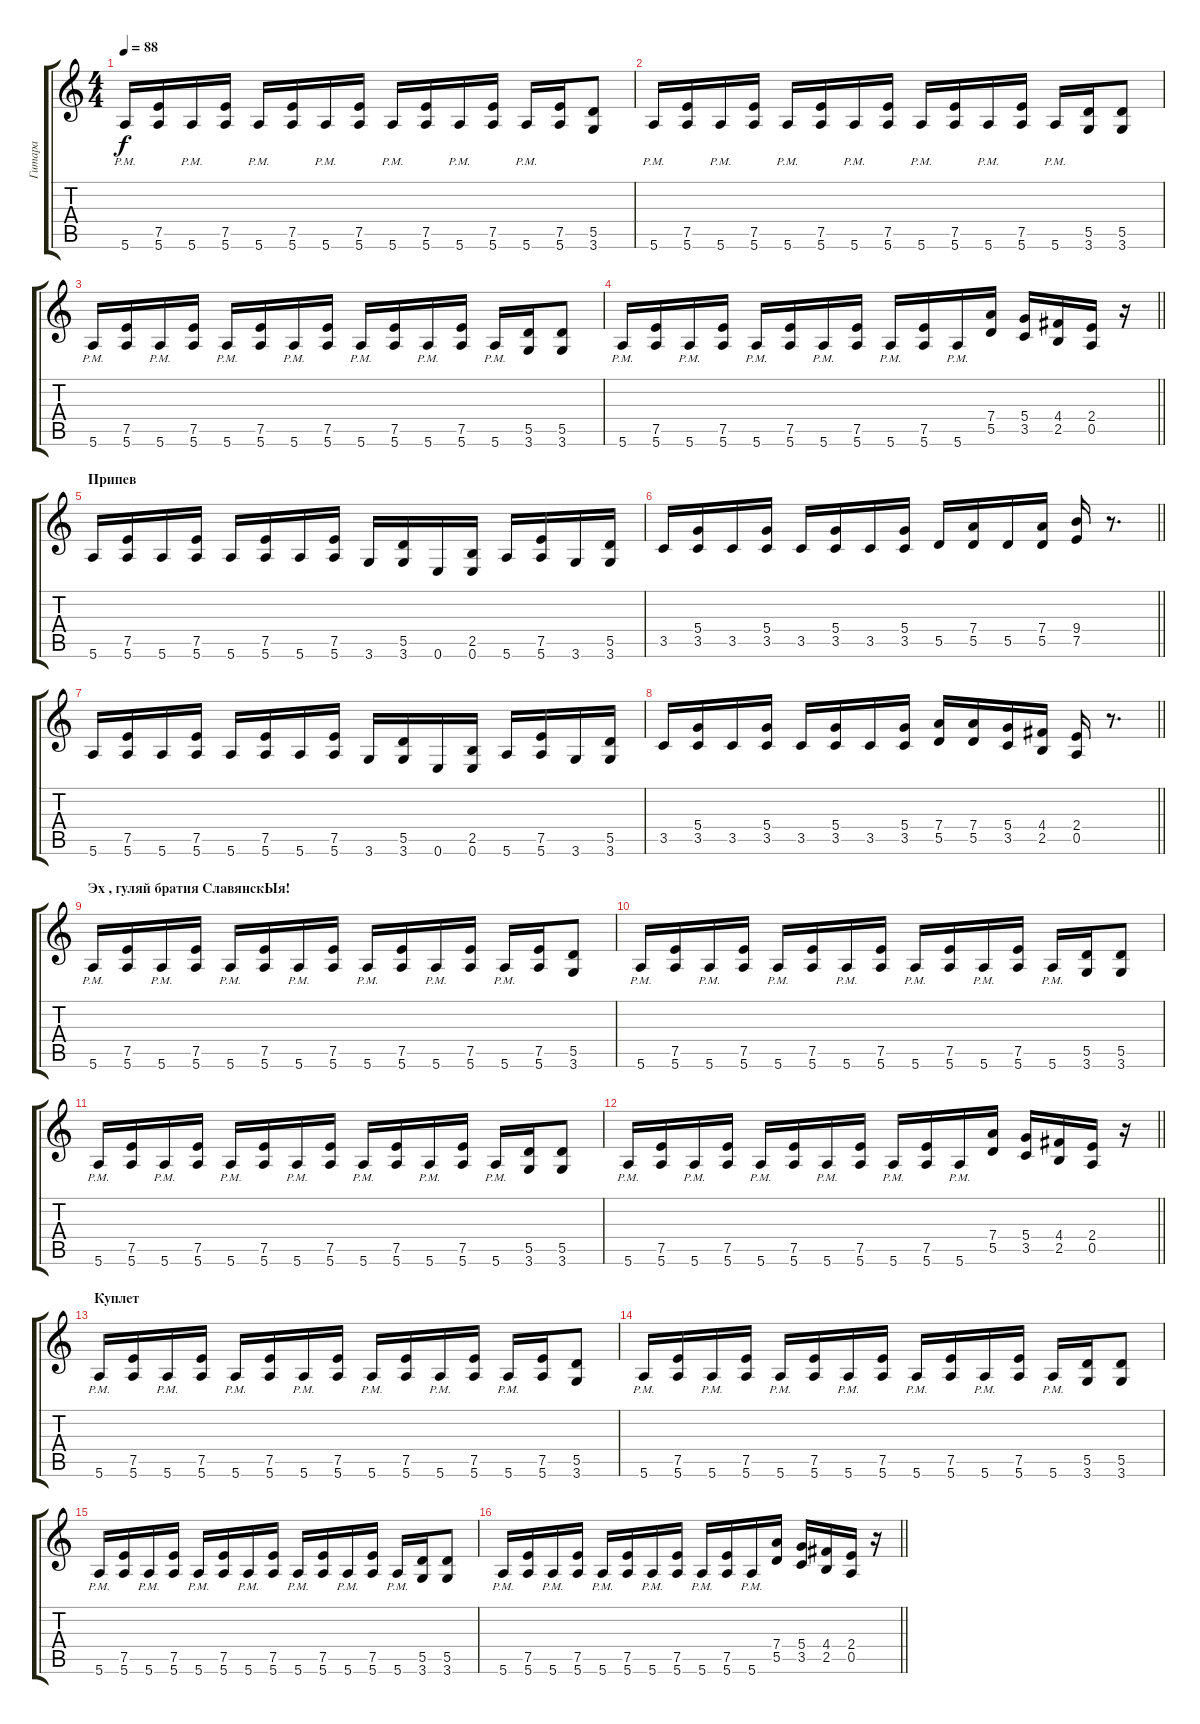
\track ("Гитара" "Гитара") {instrument distortionguitar}
\staff {score tabs}
\tuning (E4 B3 G3 D3 A2 E2) {hide}
\ts (4 4)
\tempo 88
\clef g2
\ks c
5.6{pm}.16{dy f} (7.5 5.6).16 5.6{pm}.16 (7.5 5.6).16 5.6{pm}.16 (7.5 5.6).16 5.6{pm}.16 (7.5 5.6).16 5.6{pm}.16 (7.5 5.6).16 5.6{pm}.16 (7.5 5.6).16 5.6{pm}.16 (7.5 5.6).16 (5.5 3.6).8 |
5.6{pm}.16 (7.5 5.6).16 5.6{pm}.16 (7.5 5.6).16 5.6{pm}.16 (7.5 5.6).16 5.6{pm}.16 (7.5 5.6).16 5.6{pm}.16 (7.5 5.6).16 5.6{pm}.16 (7.5 5.6).16 5.6{pm}.16 (5.5 3.6).16 (5.5 3.6).8 |
5.6{pm}.16 (7.5 5.6).16 5.6{pm}.16 (7.5 5.6).16 5.6{pm}.16 (7.5 5.6).16 5.6{pm}.16 (7.5 5.6).16 5.6{pm}.16 (7.5 5.6).16 5.6{pm}.16 (7.5 5.6).16 5.6{pm}.16 (5.5 3.6).16 (5.5 3.6).8 |
\barLineRight lightlight
5.6{pm}.16 (7.5 5.6).16 5.6{pm}.16 (7.5 5.6).16 5.6{pm}.16 (7.5 5.6).16 5.6{pm}.16 (7.5 5.6).16 5.6{pm}.16 (7.5 5.6).16 5.6{pm}.16 (7.4 5.5).16 (5.4 3.5).16 (4.4 2.5).16 (2.4 0.5).16 r.16 |
\section ("" "Припев")
5.6.16 (7.5 5.6).16 5.6.16 (7.5 5.6).16 5.6.16 (7.5 5.6).16 5.6.16 (7.5 5.6).16 3.6.16 (5.5 3.6).16 0.6.16 (2.5 0.6).16 5.6.16 (7.5 5.6).16 3.6.16 (5.5 3.6).16 |
\barLineRight lightlight
3.5.16 (5.4 3.5).16 3.5.16 (5.4 3.5).16 3.5.16 (5.4 3.5).16 3.5.16 (5.4 3.5).16 5.5.16 (7.4 5.5).16 5.5.16 (7.4 5.5).16 (9.4 7.5).16 r.8{d} |
5.6.16 (7.5 5.6).16 5.6.16 (7.5 5.6).16 5.6.16 (7.5 5.6).16 5.6.16 (7.5 5.6).16 3.6.16 (5.5 3.6).16 0.6.16 (2.5 0.6).16 5.6.16 (7.5 5.6).16 3.6.16 (5.5 3.6).16 |
\barLineRight lightlight
3.5.16 (5.4 3.5).16 3.5.16 (5.4 3.5).16 3.5.16 (5.4 3.5).16 3.5.16 (5.4 3.5).16 (7.4 5.5).16 (7.4 5.5).16 (5.4 3.5).16 (4.4 2.5).16 (2.4 0.5).16 r.8{d} |
\section ("" "Эх , гуляй братия СлавянскЫя!")
5.6{pm}.16 (7.5 5.6).16 5.6{pm}.16 (7.5 5.6).16 5.6{pm}.16 (7.5 5.6).16 5.6{pm}.16 (7.5 5.6).16 5.6{pm}.16 (7.5 5.6).16 5.6{pm}.16 (7.5 5.6).16 5.6{pm}.16 (7.5 5.6).16 (5.5 3.6).8 |
5.6{pm}.16 (7.5 5.6).16 5.6{pm}.16 (7.5 5.6).16 5.6{pm}.16 (7.5 5.6).16 5.6{pm}.16 (7.5 5.6).16 5.6{pm}.16 (7.5 5.6).16 5.6{pm}.16 (7.5 5.6).16 5.6{pm}.16 (5.5 3.6).16 (5.5 3.6).8 |
5.6{pm}.16 (7.5 5.6).16 5.6{pm}.16 (7.5 5.6).16 5.6{pm}.16 (7.5 5.6).16 5.6{pm}.16 (7.5 5.6).16 5.6{pm}.16 (7.5 5.6).16 5.6{pm}.16 (7.5 5.6).16 5.6{pm}.16 (5.5 3.6).16 (5.5 3.6).8 |
\barLineRight lightlight
5.6{pm}.16 (7.5 5.6).16 5.6{pm}.16 (7.5 5.6).16 5.6{pm}.16 (7.5 5.6).16 5.6{pm}.16 (7.5 5.6).16 5.6{pm}.16 (7.5 5.6).16 5.6{pm}.16 (7.4 5.5).16 (5.4 3.5).16 (4.4 2.5).16 (2.4 0.5).16 r.16 |
\section ("" "Куплет")
5.6{pm}.16 (7.5 5.6).16 5.6{pm}.16 (7.5 5.6).16 5.6{pm}.16 (7.5 5.6).16 5.6{pm}.16 (7.5 5.6).16 5.6{pm}.16 (7.5 5.6).16 5.6{pm}.16 (7.5 5.6).16 5.6{pm}.16 (7.5 5.6).16 (5.5 3.6).8 |
5.6{pm}.16 (7.5 5.6).16 5.6{pm}.16 (7.5 5.6).16 5.6{pm}.16 (7.5 5.6).16 5.6{pm}.16 (7.5 5.6).16 5.6{pm}.16 (7.5 5.6).16 5.6{pm}.16 (7.5 5.6).16 5.6{pm}.16 (5.5 3.6).16 (5.5 3.6).8 |
5.6{pm}.16 (7.5 5.6).16 5.6{pm}.16 (7.5 5.6).16 5.6{pm}.16 (7.5 5.6).16 5.6{pm}.16 (7.5 5.6).16 5.6{pm}.16 (7.5 5.6).16 5.6{pm}.16 (7.5 5.6).16 5.6{pm}.16 (5.5 3.6).16 (5.5 3.6).8 |
\barLineRight lightlight
5.6{pm}.16 (7.5 5.6).16 5.6{pm}.16 (7.5 5.6).16 5.6{pm}.16 (7.5 5.6).16 5.6{pm}.16 (7.5 5.6).16 5.6{pm}.16 (7.5 5.6).16 5.6{pm}.16 (7.4 5.5).16 (5.4 3.5).16 (4.4 2.5).16 (2.4 0.5).16 r.16
